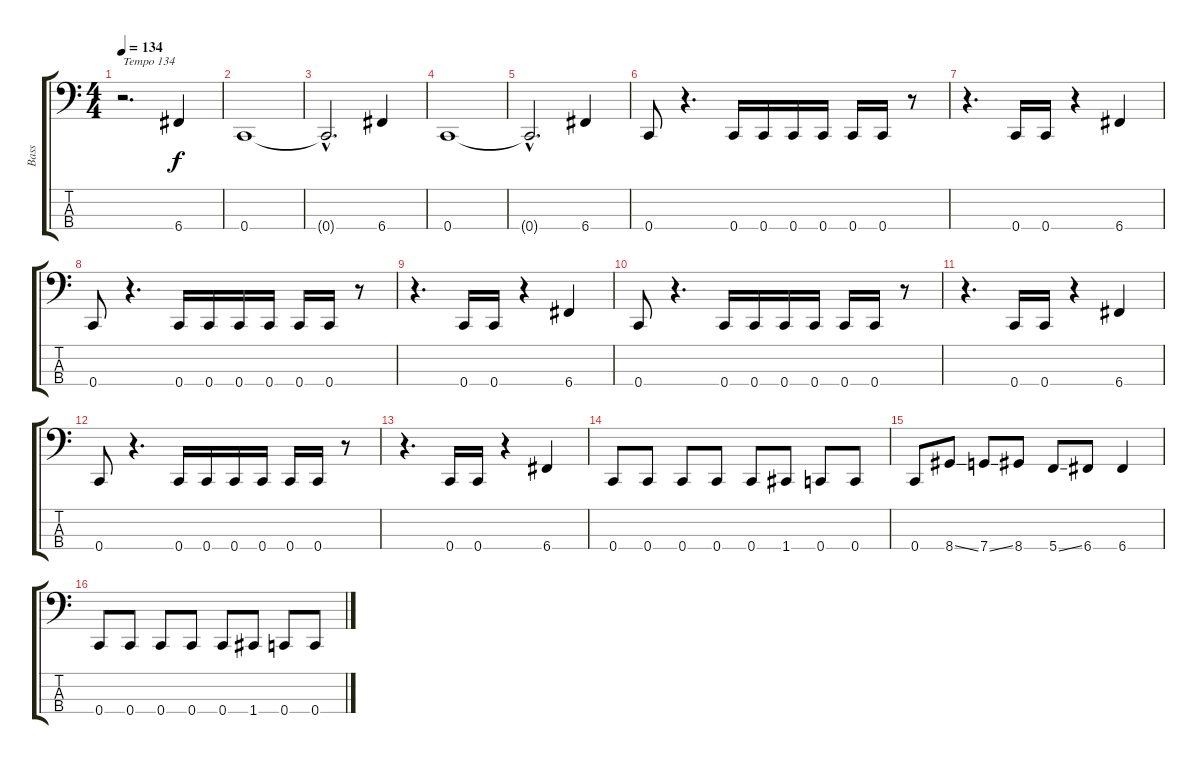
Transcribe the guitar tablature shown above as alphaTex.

\track ("Bass" "Bass") {instrument electricbasspick}
\staff {score tabs}
\tuning (F2 C2 G1 C1) {hide}
\ts (4 4)
\tempo 134
\clef f4
\ks c
r.2{d txt "Tempo 134" dy f instrument electricbasspick} 6.4.4 |
0.4.1 |
0.4{hac t}.2{d} 6.4.4 |
0.4.1 |
0.4{hac t}.2{d} 6.4.4 |
0.4.8 r.4{d} 0.4.16 0.4.16 0.4.16 0.4.16 0.4.16 0.4.16 r.8 |
r.4{d} 0.4.16 0.4.16 r.4 6.4.4 |
0.4.8 r.4{d} 0.4.16 0.4.16 0.4.16 0.4.16 0.4.16 0.4.16 r.8 |
r.4{d} 0.4.16 0.4.16 r.4 6.4.4 |
0.4.8 r.4{d} 0.4.16 0.4.16 0.4.16 0.4.16 0.4.16 0.4.16 r.8 |
r.4{d} 0.4.16 0.4.16 r.4 6.4.4 |
0.4.8 r.4{d} 0.4.16 0.4.16 0.4.16 0.4.16 0.4.16 0.4.16 r.8 |
r.4{d} 0.4.16 0.4.16 r.4 6.4.4 |
0.4.8 0.4.8 0.4.8 0.4.8 0.4.8 1.4.8 0.4.8 0.4.8 |
0.4.8 8.4{ss}.8 7.4{ss}.8 8.4.8 5.4{ss}.8 6.4.8 6.4.4 |
0.4.8 0.4.8 0.4.8 0.4.8 0.4.8 1.4.8 0.4.8 0.4.8
